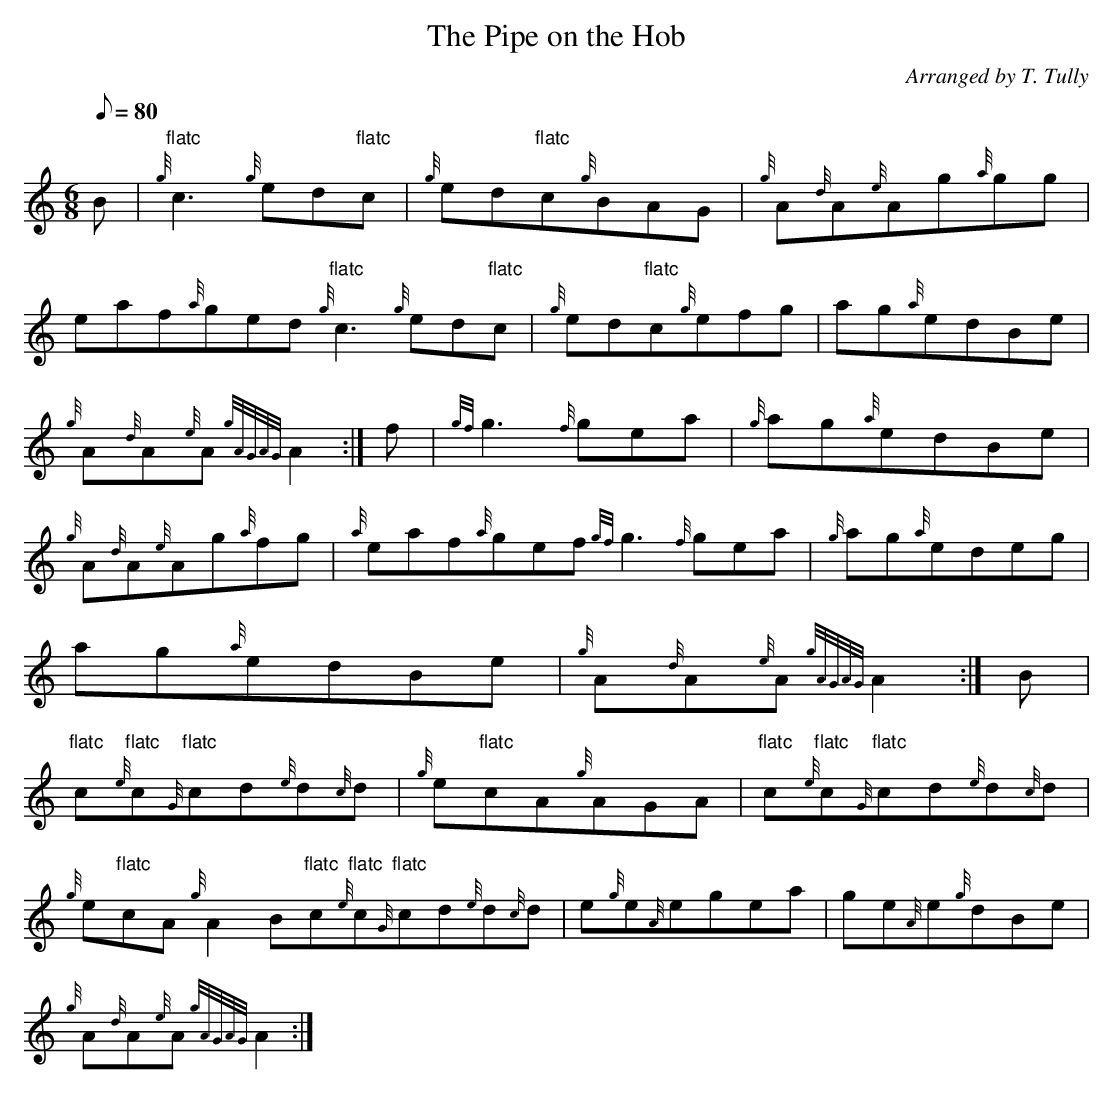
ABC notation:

X:1
T:The Pipe on the Hob
M:6/8
L:1/8
Q:80
C:Arranged by T. Tully
K:HP
B | \
{g}"flatc"c3{g}ed"flatc"c | \
{g}ed"flatc"c{g}BAG | \
{g}A{d}A{e}Ag{a}gg |
eaf{a}ged{g}"flatc"c3{g}ed"flatc"c | \
{g}ed"flatc"c{g}efg | \
ag{a}edBe |
{g}A{d}A{e}A{gAGAG}A2 :| \
f | \
{gf}g3{f}gea | \
{g}ag{a}edBe |
{g}A{d}A{e}Ag{a}fg | \
{a}eaf{a}gef{gf}g3{f}gea | \
{g}ag{a}edeg |
ag{a}edBe | \
{g}A{d}A{e}A{gAGAG}A2 :| \
B |
"flatc"c{e}"flatc"c{G}"flatc"cd{e}d{c}d | \
{g}e"flatc"cA{g}AGA | \
"flatc"c{e}"flatc"c{G}"flatc"cd{e}d{c}d |
{g}e"flatc"cA{g}A2B"flatc"c{e}"flatc"c{G}"flatc"cd{e}d{c}d | \
e{g}e{A}egea | \
ge{A}e{g}dBe |
{g}A{d}A{e}A{gAGAG}A2 :|
